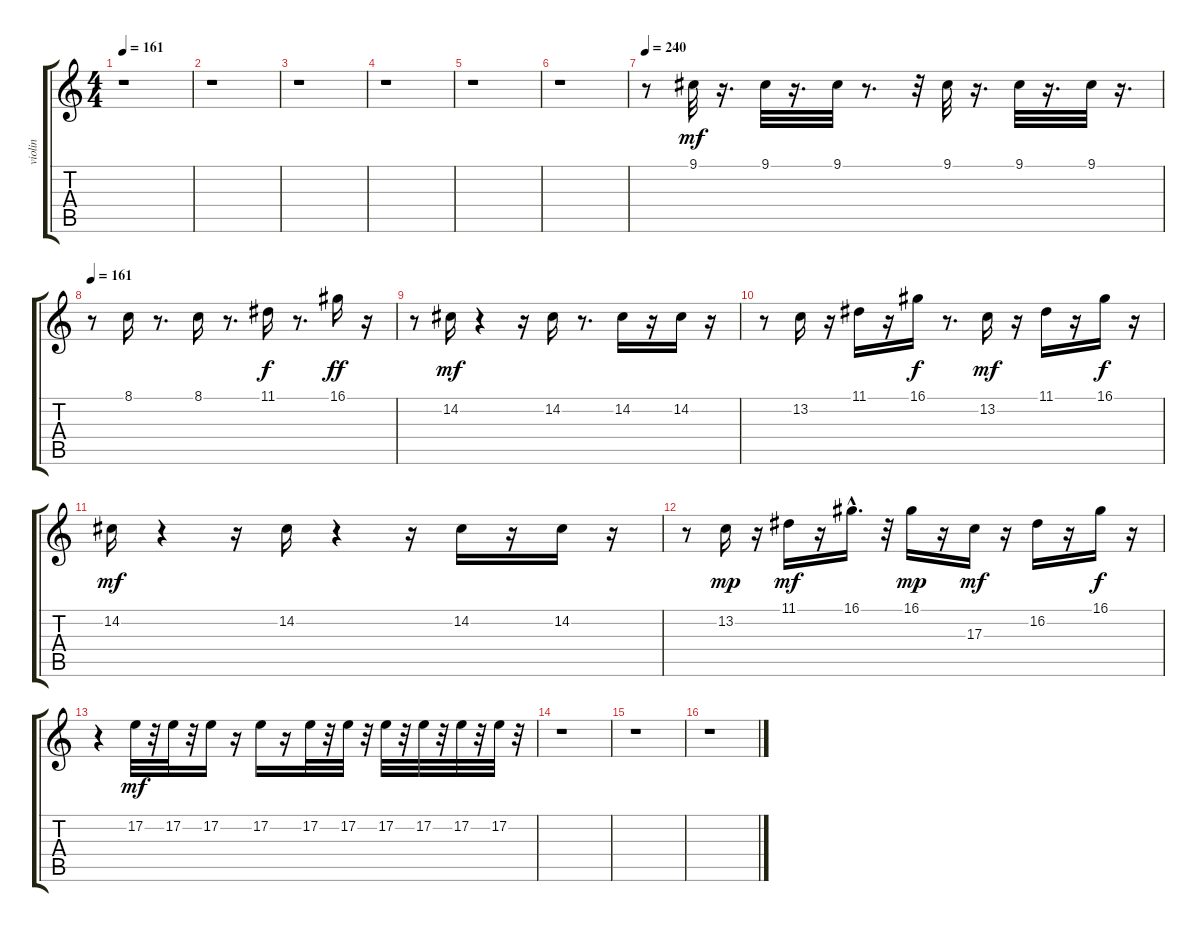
\track ("violin" "violin") {instrument violin}
\staff {score tabs}
\tuning (E4 B3 G3 D3 A2 E2) {hide}
\ts (4 4)
\tempo 161
\clef g2
\ks c
r.1{dy f} |
r.1 |
r.1 |
r.1 |
r.1 |
r.1 |
\tempo 240
r.8 9.1.32{dy mf balance 12} r.16{d} 9.1.32 r.16{d} 9.1.32 r.8{d} r.32 9.1.32 r.16{d} 9.1.32 r.16{d} 9.1.32 r.16{d} |
\tempo 161
r.8 8.1.16 r.8{d} 8.1.16 r.8{d} 11.1.16{dy f} r.8{d} 16.1.16{dy ff} r.16 |
r.8 14.2.16{dy mf} r.4 r.16 14.2.16 r.8{d} 14.2.16 r.16 14.2.16 r.16 |
r.8 13.2.16 r.16 11.1.16 r.16 16.1.16{dy f} r.8{d} 13.2.16{dy mf} r.16 11.1.16 r.16 16.1.16{dy f} r.16 |
14.2.16{dy mf} r.4 r.16 14.2.16 r.4 r.16 14.2.16 r.16 14.2.16 r.16 |
r.8 13.2.16{dy mp} r.16 11.1.16{dy mf} r.16 16.1{hac}.16{d} r.32 16.1.16{dy mp} r.16 17.3.16{dy mf} r.16 16.2.16 r.16 16.1.16{dy f} r.16 |
r.4 17.2.32{dy mf} r.32 17.2.32 r.32 17.2.16 r.16 17.2.16 r.16 17.2.32 r.32 17.2.32 r.32 17.2.32 r.32 17.2.32 r.32 17.2.32 r.32 17.2.32 r.32 |
r.1 |
r.1 |
r.1
